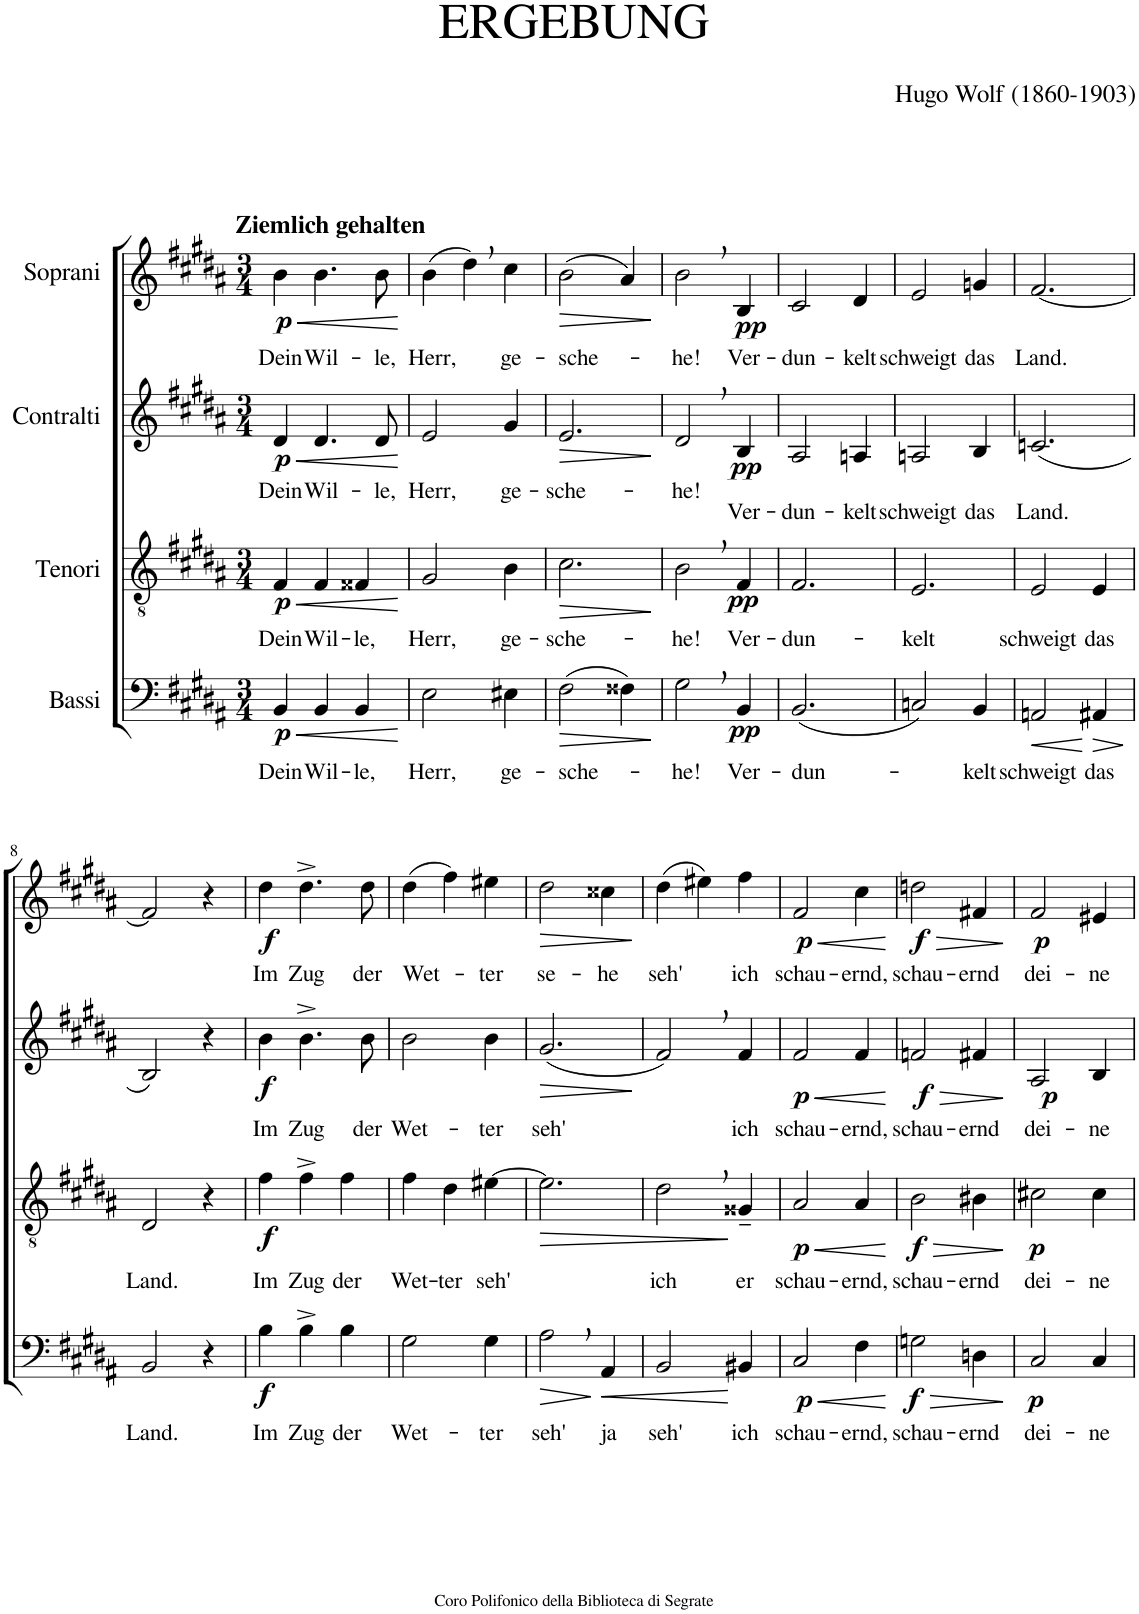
**kern	**text	**dynam	**kern	**text	**dynam	**kern	**text	**dynam	**kern	**text	**dynam
*part4	*part4	*part4	*part3	*part3	*part3	*part2	*part2	*part2	*part1	*part1	*part1
*staff4	*staff4	*staff4	*staff3	*staff3	*staff3	*staff2	*staff2	*staff2	*staff1	*staff1	*staff1
*I"Bassi	*	*	*I"Tenori	*	*	*I"Contralti	*	*	*I"Soprani	*	*
*clefF4	*	*	*clefGv2	*	*	*clefG2	*	*	*clefG2	*	*
*k[f#c#g#d#a#]	*	*	*k[f#c#g#d#a#]	*	*	*k[f#c#g#d#a#]	*	*	*k[f#c#g#d#a#]	*	*
*B:	*	*	*B:	*	*	*B:	*	*	*B:	*	*
*M3/4	*	*	*M3/4	*	*	*M3/4	*	*	*M3/4	*	*
=1	=1	=1	=1	=1	=1	=1	=1	=1	=1	=1	=1
!	!	!	!	!	!	!	!	!	!LO:TX:a:B:t=Ziemlich gehalten	!	!
!	!LO:LY:b	!LO:HP:b	!	!LO:LY:b	!LO:HP:b	!	!LO:LY:b	!LO:HP:b	!	!LO:LY:b	!LO:HP:b
!	!	!LO:DY:n=1:b	!	!	!LO:DY:n=1:b	!	!	!LO:DY:n=1:b	!	!	!LO:DY:n=1:b
4BB/	Dein	< p	4F#/	Dein	< p	4d#/	Dein	< p	4b\	Dein	< p
!	!LO:LY:b	!	!	!LO:LY:b	!	!	!LO:LY:b	!	!	!LO:LY:b	!
4BB/	Wil-	.	4F#/	Wil-	.	4.d#/	Wil-	.	4.b\	Wil-	.
!	!LO:LY:b	!	!	!LO:LY:b	!	!	!	!	!	!	!
4BB/	-le,	.	4F##X/	-le,	.	.	.	.	.	.	.
!	!	!	!	!	!	!	!LO:LY:b	!	!	!LO:LY:b	!
.	.	.	.	.	.	8d#/	-le,	.	8b\	-le,	.
.	.	[	.	.	[	.	.	[	.	.	[
=2	=2	=2	=2	=2	=2	=2	=2	=2	=2	=2	=2
!	!LO:LY:b	!	!	!LO:LY:b	!	!	!LO:LY:b	!	!	!LO:LY:b	!
2E\	Herr,	.	2G#/	Herr,	.	2e/	Herr,	.	(4b\	Herr,	.
.	.	.	.	.	.	.	.	.	4dd#,\)	.	.
!	!LO:LY:b	!	!	!LO:LY:b	!	!	!LO:LY:b	!	!	!LO:LY:b	!
4E#X\	ge-	.	4B\	ge-	.	4g#/	ge-	.	4cc#\	ge-	.
=3	=3	=3	=3	=3	=3	=3	=3	=3	=3	=3	=3
!	!LO:LY:b	!LO:HP:b	!	!LO:LY:b	!LO:HP:b	!	!LO:LY:b	!LO:HP:b	!	!LO:LY:b	!LO:HP:b
(2F#\	-sche-	>	2.c#\	-sche-	>	2.e/	-sche-	>	(2b\	-sche-	>
4F##X\)	.	.	.	.	.	.	.	.	4a#/)	.	.
.	.	]	.	.	]	.	.	]	.	.	]
=4	=4	=4	=4	=4	=4	=4	=4	=4	=4	=4	=4
!	!LO:LY:b	!	!	!LO:LY:b	!	!	!LO:LY:b	!	!	!LO:LY:b	!
2G#,\	-he!	.	2B,\	-he!	.	2d#,/	-he!	.	2b,\	-he!	.
!	!LO:LY:b	!LO:DY:b	!	!LO:LY:b	!LO:DY:b	!	!LO:LY:b	!LO:DY:b	!	!LO:LY:b	!LO:DY:b
4BB/	Ver-	pp	4F#/	Ver-	pp	4B/	Ver-	pp	4B/	Ver-	pp
=5	=5	=5	=5	=5	=5	=5	=5	=5	=5	=5	=5
!	!LO:LY:b	!	!	!LO:LY:b	!	!	!LO:LY:b	!	!	!LO:LY:b	!
(2.BB/	-dun-	.	2.F#/	-dun-	.	2A#/	-dun-	.	2c#/	-dun-	.
!	!	!	!	!	!	!	!LO:LY:b	!	!	!LO:LY:b	!
.	.	.	.	.	.	4An/	-kelt	.	4d#/	-kelt	.
=6	=6	=6	=6	=6	=6	=6	=6	=6	=6	=6	=6
!	!	!	!	!LO:LY:b	!	!	!LO:LY:b	!	!	!LO:LY:b	!
2Cn/)	.	.	2.E/	-kelt	.	2An/	schweigt	.	2e/	schweigt	.
!	!LO:LY:b	!	!	!	!	!	!LO:LY:b	!	!	!LO:LY:b	!
4BB/	-kelt	.	.	.	.	4B/	das	.	4gn/	das	.
=7	=7	=7	=7	=7	=7	=7	=7	=7	=7	=7	=7
!	!LO:LY:b	!LO:HP:b	!	!LO:LY:b	!	!	!LO:LY:b	!	!	!LO:LY:b	!
2AAn/	schweigt	<	2E/	schweigt	.	(2.cn/	Land.	.	[2.f#/	Land.	.
!	!LO:LY:b	!LO:HP:n=1:b	!	!LO:LY:b	!	!	!	!	!	!	!
4AA#X/	das	[ >	4E/	das	.	.	.	.	.	.	.
.	.	]	.	.	.	.	.	.	.	.	.
!!LO:LB:g=z
=8	=8	=8	=8	=8	=8	=8	=8	=8	=8	=8	=8
!	!LO:LY:b	!	!	!LO:LY:b	!	!	!	!	!	!	!
2BB/	Land.	.	2D#/	Land.	.	2B/)	.	.	2f#/]	.	.
4r	.	.	4r	.	.	4r	.	.	4r	.	.
=9	=9	=9	=9	=9	=9	=9	=9	=9	=9	=9	=9
!	!LO:LY:b	!LO:DY:b	!	!LO:LY:b	!LO:DY:b	!	!LO:LY:b	!LO:DY:b	!	!LO:LY:b	!LO:DY:b
4B\	Im	f	4f#\	Im	f	4b\	Im	f	4dd#\	Im	f
!	!LO:LY:b	!	!	!LO:LY:b	!	!	!LO:LY:b	!	!	!LO:LY:b	!
4B^\	Zug	.	4f#^\	Zug	.	4.b^\	Zug	.	4.dd#^\	Zug	.
!	!LO:LY:b	!	!	!LO:LY:b	!	!	!	!	!	!	!
4B\	der	.	4f#\	der	.	.	.	.	.	.	.
!	!	!	!	!	!	!	!LO:LY:b	!	!	!LO:LY:b	!
.	.	.	.	.	.	8b\	der	.	8dd#\	der	.
=10	=10	=10	=10	=10	=10	=10	=10	=10	=10	=10	=10
!	!LO:LY:b	!	!	!LO:LY:b	!	!	!LO:LY:b	!	!	!LO:LY:b	!
2G#\	Wet-	.	4f#\	Wet-	.	2b\	Wet-	.	(4dd#\	Wet-	.
!	!	!	!	!LO:LY:b	!	!	!	!	!	!	!
.	.	.	4d#\	-ter	.	.	.	.	4ff#\)	.	.
!	!LO:LY:b	!	!	!LO:LY:b	!	!	!LO:LY:b	!	!	!LO:LY:b	!
4G#\	-ter	.	[4e#X\	seh'	.	4b\	-ter	.	4ee#X\	-ter	.
=11	=11	=11	=11	=11	=11	=11	=11	=11	=11	=11	=11
!	!LO:LY:b	!LO:HP:b	!	!	!LO:HP:b	!	!LO:LY:b	!LO:HP:b	!	!LO:LY:b	!LO:HP:b
2A#,\	seh'	>	2.e#\]	.	>	(2.g#/	seh'	>	2dd#\	se-	>
!	!LO:LY:b	!LO:HP:n=1:b	!	!	!	!	!	!	!	!LO:LY:b	!
4AA#/	ja	] <	.	.	.	.	.	.	4cc##X\	-he	.
.	.	.	.	.	.	.	.	]	.	.	]
=12	=12	=12	=12	=12	=12	=12	=12	=12	=12	=12	=12
!	!LO:LY:b	!	!	!LO:LY:b	!	!	!	!	!	!LO:LY:b	!
2BB/	seh'	.	2d#,\	ich	.	2f#,/)	.	.	(4dd#\	seh'	.
.	.	.	.	.	.	.	.	.	4ee#X\)	.	.
!	!LO:LY:b	!	!	!LO:LY:b	!	!	!LO:LY:b	!	!	!LO:LY:b	!
4BB#X/	ich	[	4G##X~/	er	]	4f#/	ich	.	4ff#\	ich	.
=13	=13	=13	=13	=13	=13	=13	=13	=13	=13	=13	=13
!	!LO:LY:b	!LO:HP:b	!	!LO:LY:b	!LO:HP:b	!	!LO:LY:b	!LO:HP:b	!	!LO:LY:b	!LO:HP:b
!	!	!LO:DY:n=1:b	!	!	!LO:DY:n=1:b	!	!	!LO:DY:n=1:b	!	!	!LO:DY:n=1:b
2C#/	schau-	< p	2A#/	schau-	< p	2f#/	schau-	< p	2f#/	schau-	< p
!	!LO:LY:b	!	!	!LO:LY:b	!	!	!LO:LY:b	!	!	!LO:LY:b	!
4F#\	-ernd,	.	4A#/	-ernd,	.	4f#/	-ernd,	.	4cc#\	-ernd,	.
.	.	[	.	.	[	.	.	[	.	.	[
=14	=14	=14	=14	=14	=14	=14	=14	=14	=14	=14	=14
!	!LO:LY:b	!LO:HP:b	!	!LO:LY:b	!LO:HP:b	!	!LO:LY:b	!LO:HP:b	!	!LO:LY:b	!LO:HP:b
!	!	!LO:DY:n=1:b	!	!	!LO:DY:n=1:b	!	!	!LO:DY:n=1:b	!	!	!LO:DY:n=1:b
2Gn\	schau-	> f	2B\	schau-	> f	2fn/	schau-	> f	2ddn\	schau-	> f
!	!LO:LY:b	!	!	!LO:LY:b	!	!	!LO:LY:b	!	!	!LO:LY:b	!
4Dn\	-ernd	.	4B#X\	-ernd	.	4f#X/	-ernd	.	4f#X/	-ernd	.
.	.	]	.	.	]	.	.	]	.	.	]
=15	=15	=15	=15	=15	=15	=15	=15	=15	=15	=15	=15
!	!LO:LY:b	!LO:DY:b	!	!LO:LY:b	!LO:DY:b	!	!LO:LY:b	!LO:DY:b	!	!LO:LY:b	!LO:DY:b
2C#/	dei-	p	2c#X\	dei-	p	2A#/	dei-	p	2f#/	dei-	p
!	!LO:LY:b	!	!	!LO:LY:b	!	!	!LO:LY:b	!	!	!LO:LY:b	!
4C#/	-ne	.	4c#\	-ne	.	4B/	-ne	.	4e#X/	-ne	.
=	=	=	=	=	=	=	=	=	=	=	=
*-	*-	*-	*-	*-	*-	*-	*-	*-	*-	*-	*-
